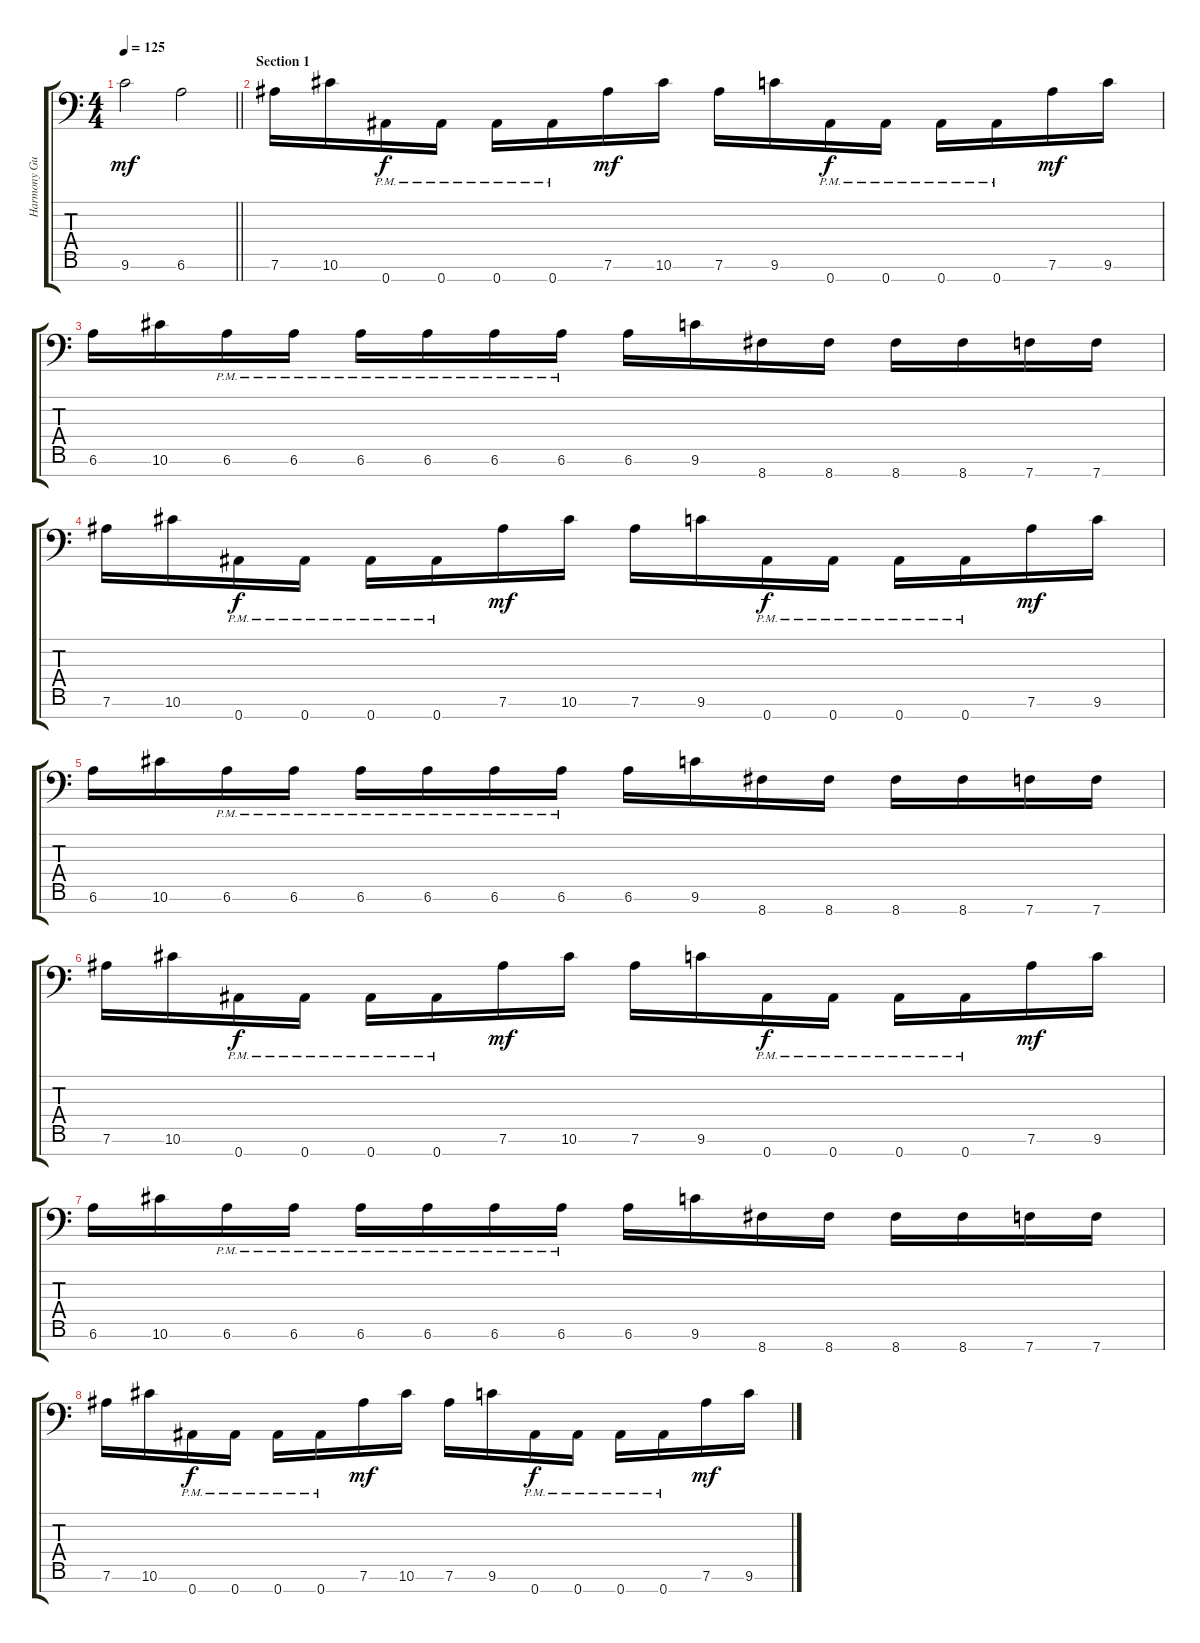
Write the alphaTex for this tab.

\track ("Harmony Guitar" "Harmony Gu") {instrument distortionguitar}
\staff {score tabs}
\tuning (Eb4 Bb3 Gb3 Db3 Ab2 Eb2 Bb1) {hide}
\ts (4 4)
\tempo 125
\clef f4
\barLineRight lightlight
\ks c
9.6.2{dy mf} 6.6.2 |
\section ("" "Section 1")
7.6.16 10.6.16 0.7{pm}.16{dy f} 0.7{pm}.16 0.7{pm}.16 0.7{pm}.16 7.6.16{dy mf} 10.6.16 7.6.16 9.6.16 0.7{pm}.16{dy f} 0.7{pm}.16 0.7{pm}.16 0.7{pm}.16 7.6.16{dy mf} 9.6.16 |
6.6.16 10.6.16 6.6{pm}.16 6.6{pm}.16 6.6{pm}.16 6.6{pm}.16 6.6{pm}.16 6.6{pm}.16 6.6.16 9.6.16 8.7.16 8.7.16 8.7.16 8.7.16 7.7.16 7.7.16 |
7.6.16 10.6.16 0.7{pm}.16{dy f} 0.7{pm}.16 0.7{pm}.16 0.7{pm}.16 7.6.16{dy mf} 10.6.16 7.6.16 9.6.16 0.7{pm}.16{dy f} 0.7{pm}.16 0.7{pm}.16 0.7{pm}.16 7.6.16{dy mf} 9.6.16 |
6.6.16 10.6.16 6.6{pm}.16 6.6{pm}.16 6.6{pm}.16 6.6{pm}.16 6.6{pm}.16 6.6{pm}.16 6.6.16 9.6.16 8.7.16 8.7.16 8.7.16 8.7.16 7.7.16 7.7.16 |
7.6.16 10.6.16 0.7{pm}.16{dy f} 0.7{pm}.16 0.7{pm}.16 0.7{pm}.16 7.6.16{dy mf} 10.6.16 7.6.16 9.6.16 0.7{pm}.16{dy f} 0.7{pm}.16 0.7{pm}.16 0.7{pm}.16 7.6.16{dy mf} 9.6.16 |
6.6.16 10.6.16 6.6{pm}.16 6.6{pm}.16 6.6{pm}.16 6.6{pm}.16 6.6{pm}.16 6.6{pm}.16 6.6.16 9.6.16 8.7.16 8.7.16 8.7.16 8.7.16 7.7.16 7.7.16 |
7.6.16 10.6.16 0.7{pm}.16{dy f} 0.7{pm}.16 0.7{pm}.16 0.7{pm}.16 7.6.16{dy mf} 10.6.16 7.6.16 9.6.16 0.7{pm}.16{dy f} 0.7{pm}.16 0.7{pm}.16 0.7{pm}.16 7.6.16{dy mf} 9.6.16
